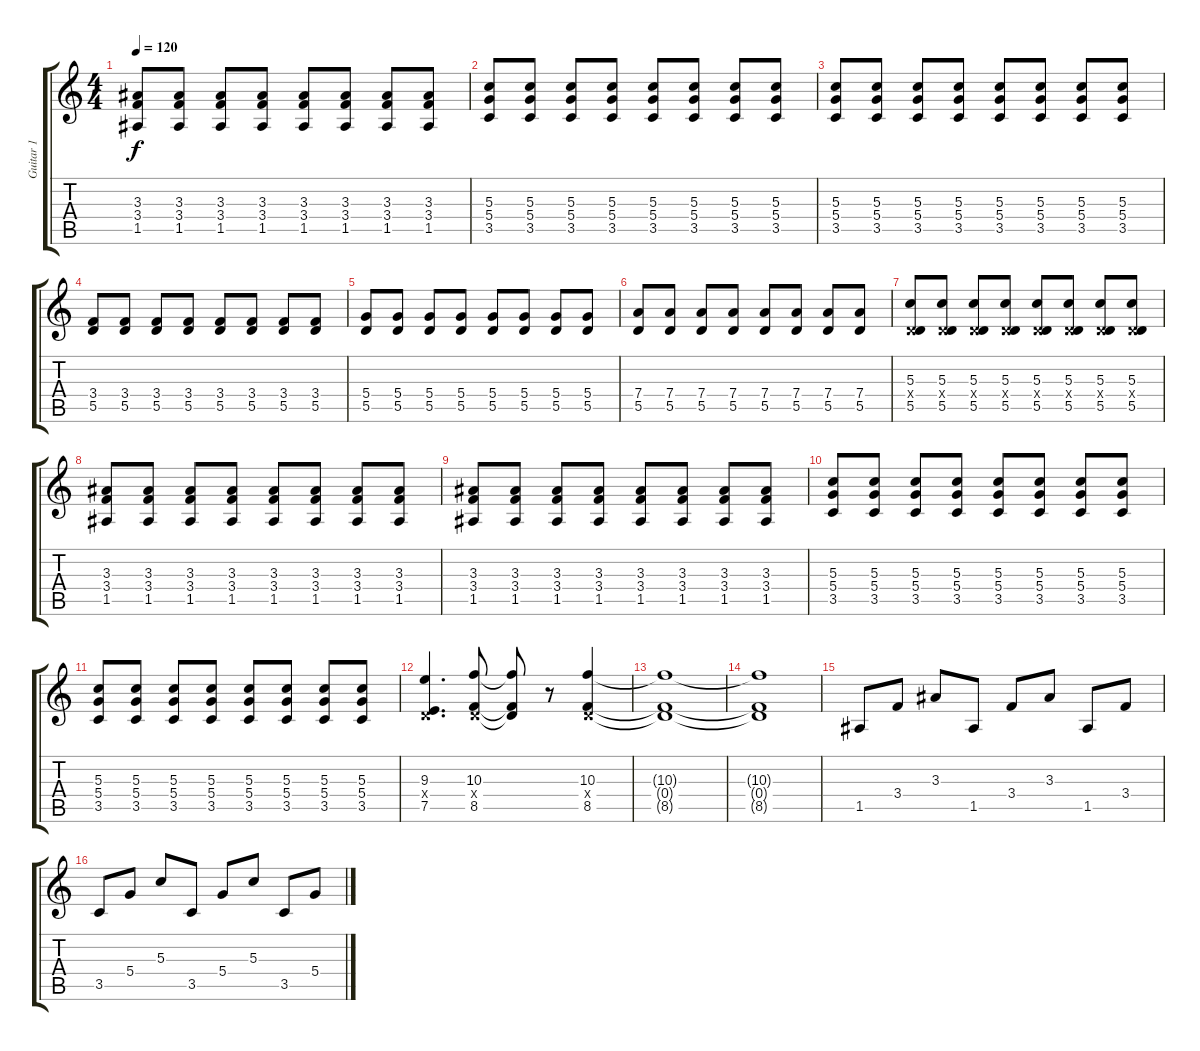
\track ("Guitar 1" "Guitar 1") {instrument overdrivenguitar}
\staff {score tabs}
\tuning (E4 B3 G3 D3 A2 E2) {hide}
\ts (4 4)
\tempo 120
\clef g2
\ks c
(3.3 3.4 1.5).8{dy f} (3.3 3.4 1.5).8 (3.3 3.4 1.5).8 (3.3 3.4 1.5).8 (3.3 3.4 1.5).8 (3.3 3.4 1.5).8 (3.3 3.4 1.5).8 (3.3 3.4 1.5).8 |
(5.3 5.4 3.5).8 (5.3 5.4 3.5).8 (5.3 5.4 3.5).8 (5.3 5.4 3.5).8 (5.3 5.4 3.5).8 (5.3 5.4 3.5).8 (5.3 5.4 3.5).8 (5.3 5.4 3.5).8 |
(5.3 5.4 3.5).8 (5.3 5.4 3.5).8 (5.3 5.4 3.5).8 (5.3 5.4 3.5).8 (5.3 5.4 3.5).8 (5.3 5.4 3.5).8 (5.3 5.4 3.5).8 (5.3 5.4 3.5).8 |
(3.4 5.5).8 (3.4 5.5).8 (3.4 5.5).8 (3.4 5.5).8 (3.4 5.5).8 (3.4 5.5).8 (3.4 5.5).8 (3.4 5.5).8 |
(5.4 5.5).8 (5.4 5.5).8 (5.4 5.5).8 (5.4 5.5).8 (5.4 5.5).8 (5.4 5.5).8 (5.4 5.5).8 (5.4 5.5).8 |
(7.4 5.5).8 (7.4 5.5).8 (7.4 5.5).8 (7.4 5.5).8 (7.4 5.5).8 (7.4 5.5).8 (7.4 5.5).8 (7.4 5.5).8 |
(5.3 0.4{x} 5.5).8 (5.3 0.4{x} 5.5).8 (5.3 0.4{x} 5.5).8 (5.3 0.4{x} 5.5).8 (5.3 0.4{x} 5.5).8 (5.3 0.4{x} 5.5).8 (5.3 0.4{x} 5.5).8 (5.3 0.4{x} 5.5).8 |
(3.3 3.4 1.5).8 (3.3 3.4 1.5).8 (3.3 3.4 1.5).8 (3.3 3.4 1.5).8 (3.3 3.4 1.5).8 (3.3 3.4 1.5).8 (3.3 3.4 1.5).8 (3.3 3.4 1.5).8 |
(3.3 3.4 1.5).8 (3.3 3.4 1.5).8 (3.3 3.4 1.5).8 (3.3 3.4 1.5).8 (3.3 3.4 1.5).8 (3.3 3.4 1.5).8 (3.3 3.4 1.5).8 (3.3 3.4 1.5).8 |
(5.3 5.4 3.5).8 (5.3 5.4 3.5).8 (5.3 5.4 3.5).8 (5.3 5.4 3.5).8 (5.3 5.4 3.5).8 (5.3 5.4 3.5).8 (5.3 5.4 3.5).8 (5.3 5.4 3.5).8 |
(5.3 5.4 3.5).8 (5.3 5.4 3.5).8 (5.3 5.4 3.5).8 (5.3 5.4 3.5).8 (5.3 5.4 3.5).8 (5.3 5.4 3.5).8 (5.3 5.4 3.5).8 (5.3 5.4 3.5).8 |
(9.3 0.4{x} 7.5).4{d} (10.3 0.4{x} 8.5).8 (10.3{t} 0.4{t} 8.5{t}).8 r.8 (10.3 0.4{x} 8.5).4 |
(10.3{t} 0.4{t} 8.5{t}).1 |
(10.3{t} 0.4{t} 8.5{t}).1 |
1.5.8 3.4.8 3.3.8 1.5.8 3.4.8 3.3.8 1.5.8 3.4.8 |
3.5.8 5.4.8 5.3.8 3.5.8 5.4.8 5.3.8 3.5.8 5.4.8
